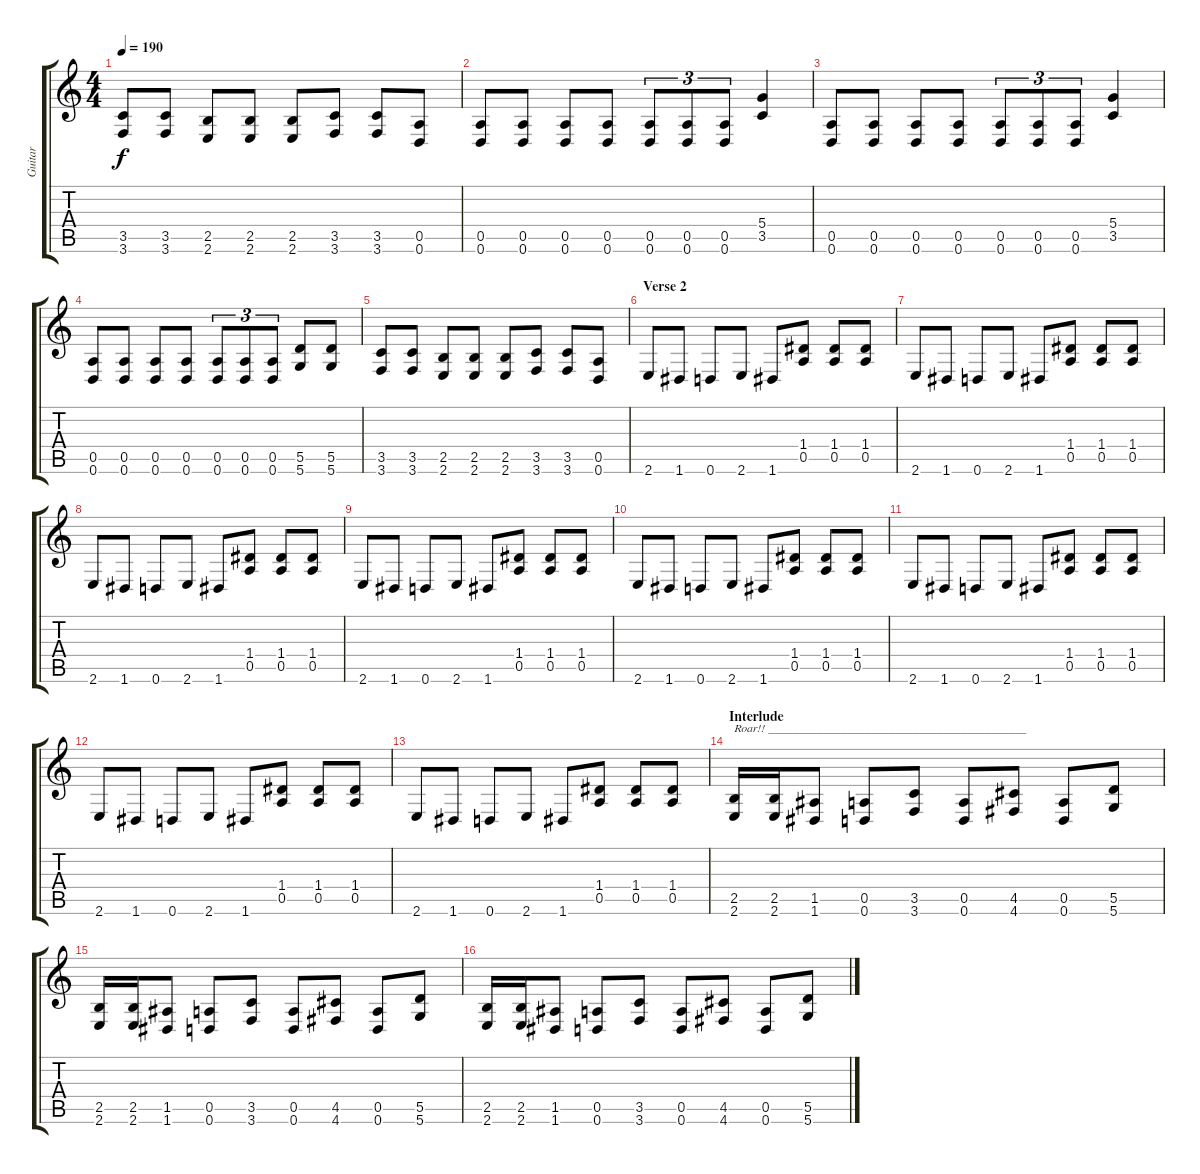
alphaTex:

\track ("Guitar" "Guitar") {instrument distortionguitar}
\staff {score tabs}
\tuning (E4 B3 G3 D3 A2 D2) {hide}
\ts (4 4)
\tempo 190
\clef g2
\ks c
(3.5 3.6).8{dy f} (3.5 3.6).8 (2.5 2.6).8 (2.5 2.6).8 (2.5 2.6).8 (3.5 3.6).8 (3.5 3.6).8 (0.5 0.6).8 |
(0.5 0.6).8 (0.5 0.6).8 (0.5 0.6).8 (0.5 0.6).8 (0.5 0.6).8{tu (3 2)} (0.5 0.6).8{tu (3 2)} (0.5 0.6).8{tu (3 2)} (5.4 3.5).4 |
(0.5 0.6).8 (0.5 0.6).8 (0.5 0.6).8 (0.5 0.6).8 (0.5 0.6).8{tu (3 2)} (0.5 0.6).8{tu (3 2)} (0.5 0.6).8{tu (3 2)} (5.4 3.5).4 |
(0.5 0.6).8 (0.5 0.6).8 (0.5 0.6).8 (0.5 0.6).8 (0.5 0.6).8{tu (3 2)} (0.5 0.6).8{tu (3 2)} (0.5 0.6).8{tu (3 2)} (5.5 5.6).8 (5.5 5.6).8 |
(3.5 3.6).8 (3.5 3.6).8 (2.5 2.6).8 (2.5 2.6).8 (2.5 2.6).8 (3.5 3.6).8 (3.5 3.6).8 (0.5 0.6).8 |
\section ("" "Verse 2")
2.6.8 1.6.8 0.6.8 2.6.8 1.6.8 (1.4 0.5).8 (1.4 0.5).8 (1.4 0.5).8 |
2.6.8 1.6.8 0.6.8 2.6.8 1.6.8 (1.4 0.5).8 (1.4 0.5).8 (1.4 0.5).8 |
2.6.8 1.6.8 0.6.8 2.6.8 1.6.8 (1.4 0.5).8 (1.4 0.5).8 (1.4 0.5).8 |
2.6.8 1.6.8 0.6.8 2.6.8 1.6.8 (1.4 0.5).8 (1.4 0.5).8 (1.4 0.5).8 |
2.6.8 1.6.8 0.6.8 2.6.8 1.6.8 (1.4 0.5).8 (1.4 0.5).8 (1.4 0.5).8 |
2.6.8 1.6.8 0.6.8 2.6.8 1.6.8 (1.4 0.5).8 (1.4 0.5).8 (1.4 0.5).8 |
2.6.8 1.6.8 0.6.8 2.6.8 1.6.8 (1.4 0.5).8 (1.4 0.5).8 (1.4 0.5).8 |
2.6.8 1.6.8 0.6.8 2.6.8 1.6.8 (1.4 0.5).8 (1.4 0.5).8 (1.4 0.5).8 |
\section ("" "Interlude")
(2.5 2.6).16{txt "Roar!! ___________________________________________"} (2.5 2.6).16 (1.5 1.6).8 (0.5 0.6).8 (3.5 3.6).8 (0.5 0.6).8 (4.5 4.6).8 (0.5 0.6).8 (5.5 5.6).8 |
(2.5 2.6).16 (2.5 2.6).16 (1.5 1.6).8 (0.5 0.6).8 (3.5 3.6).8 (0.5 0.6).8 (4.5 4.6).8 (0.5 0.6).8 (5.5 5.6).8 |
(2.5 2.6).16 (2.5 2.6).16 (1.5 1.6).8 (0.5 0.6).8 (3.5 3.6).8 (0.5 0.6).8 (4.5 4.6).8 (0.5 0.6).8 (5.5 5.6).8
